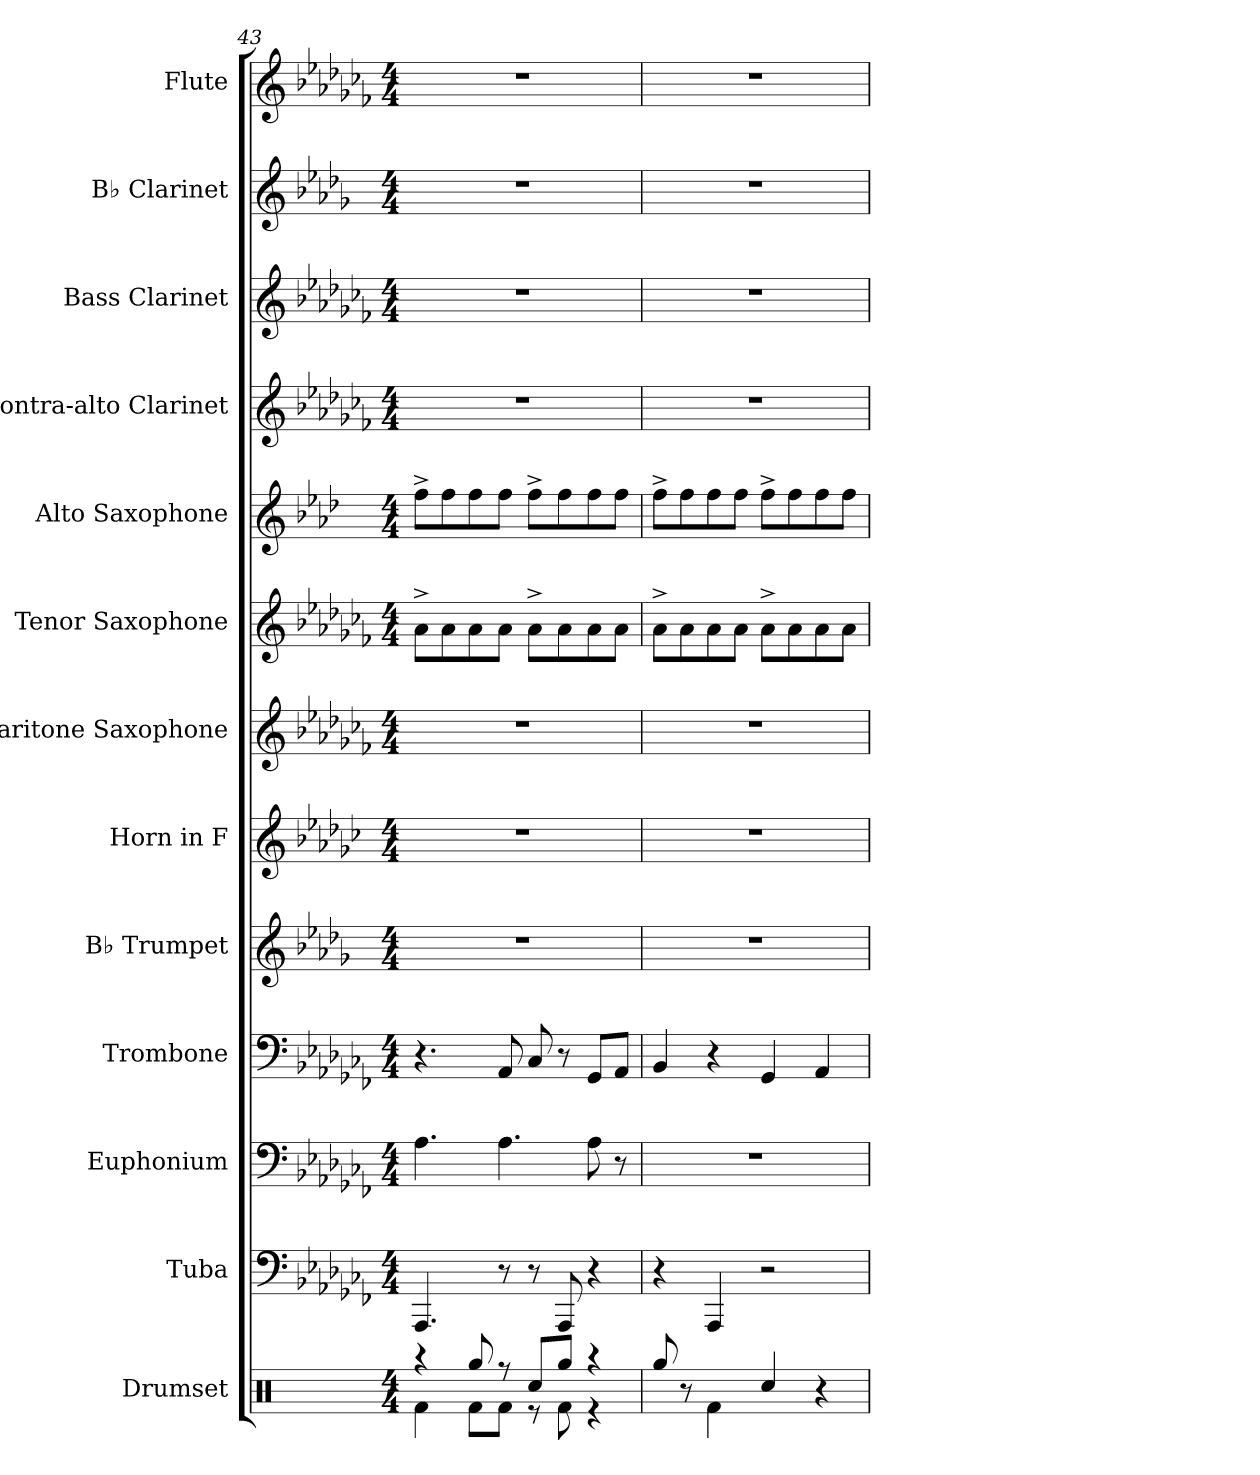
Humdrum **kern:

**kern	**kern	**kern	**kern	**kern	**kern	**kern	**kern	**kern	**kern	**kern	**kern	**kern
*part13	*part12	*part11	*part10	*part9	*part8	*part7	*part6	*part5	*part4	*part3	*part2	*part1
*staff13	*staff12	*staff11	*staff10	*staff9	*staff8	*staff7	*staff6	*staff5	*staff4	*staff3	*staff2	*staff1
*I"Drumset	*I"Tuba	*I"Euphonium	*I"Trombone	*I"B♭ Trumpet	*I"Horn in F	*I"Baritone Saxophone	*I"Tenor Saxophone	*I"Alto Saxophone	*I"Contra-alto Clarinet	*I"Bass Clarinet	*I"B♭ Clarinet	*I"Flute
*I'Drs.	*I'Tba.	*I'Euph.	*I'Tbn.	*I'B♭ Tpt.	*	*I'Bar. Sax.	*I'T. Sax.	*I'A. Sax.	*I'C-a. Cl.	*I'B. Cl.	*I'B♭ Cl.	*I'Fl.
!!LO:PB:g=z
*clefX	*clefF4	*clefF4	*clefF4	*clefG2	*clefG2	*clefG2	*clefG2	*clefG2	*clefG2	*clefG2	*clefG2	*clefG2
*	*	*	*	*ITrd1c2	*ITrd4c7	*ITrd12c21	*ITrd8c14	*ITrd5c9	*ITrd12c21	*ITrd8c14	*ITrd1c2	*
*k[]	*k[b-e-a-d-g-c-f-]	*k[b-e-a-d-g-c-f-]	*k[b-e-a-d-g-c-f-]	*k[b-e-a-d-g-c-f-]	*k[b-e-a-d-g-c-f-]	*k[b-e-a-d-g-c-f-]	*k[b-e-a-d-g-c-f-]	*k[b-e-a-d-g-c-f-]	*k[b-e-a-d-g-c-f-]	*k[b-e-a-d-g-c-f-]	*k[b-e-a-d-g-c-f-]	*k[b-e-a-d-g-c-f-]
*M4/4	*M4/4	*M4/4	*M4/4	*M4/4	*M4/4	*M4/4	*M4/4	*M4/4	*M4/4	*M4/4	*M4/4	*M4/4
=43	=43	=43	=43	=43	=43	=43	=43	=43	=43	=43	=43	=43
*^	*	*	*	*	*	*	*	*	*	*	*	*
4r	4Rf\	4.AAA-/	4.A-\	4.r	1r	1r	1r	8A-^\L	8a-^\L	1r	1r	1r	1r
.	.	.	.	.	.	.	.	8A-\	8a-\	.	.	.	.
8Rgg/	8Rf\L	.	.	.	.	.	.	8A-\	8a-\	.	.	.	.
8r	8Rf\J	8r	4.A-\	8AA-/	.	.	.	8A-\J	8a-\J	.	.	.	.
8Rcc/L	8r	8r	.	8C-/	.	.	.	8A-^\L	8a-^\L	.	.	.	.
8Rgg/J	8Rf\	8AAA-/	.	8r	.	.	.	8A-\	8a-\	.	.	.	.
4r	4r	4r	8A-\	8GG-/L	.	.	.	8A-\	8a-\	.	.	.	.
.	.	.	8r	8AA-/J	.	.	.	8A-\J	8a-\J	.	.	.	.
*v	*v	*	*	*	*	*	*	*	*	*	*	*	*
=44	=44	=44	=44	=44	=44	=44	=44	=44	=44	=44	=44	=44
8Rgg/	4r	1r	4BB-/	1r	1r	1r	8A-^\L	8a-^\L	1r	1r	1r	1r
8r	.	.	.	.	.	.	8A-\	8a-\	.	.	.	.
4Rf\	4AAA-/	.	4r	.	.	.	8A-\	8a-\	.	.	.	.
.	.	.	.	.	.	.	8A-\J	8a-\J	.	.	.	.
4Rcc/	2r	.	4GG-/	.	.	.	8A-^\L	8a-^\L	.	.	.	.
.	.	.	.	.	.	.	8A-\	8a-\	.	.	.	.
4r	.	.	4AA-/	.	.	.	8A-\	8a-\	.	.	.	.
.	.	.	.	.	.	.	8A-\J	8a-\J	.	.	.	.
=	=	=	=	=	=	=	=	=	=	=	=	=
*-	*-	*-	*-	*-	*-	*-	*-	*-	*-	*-	*-	*-
